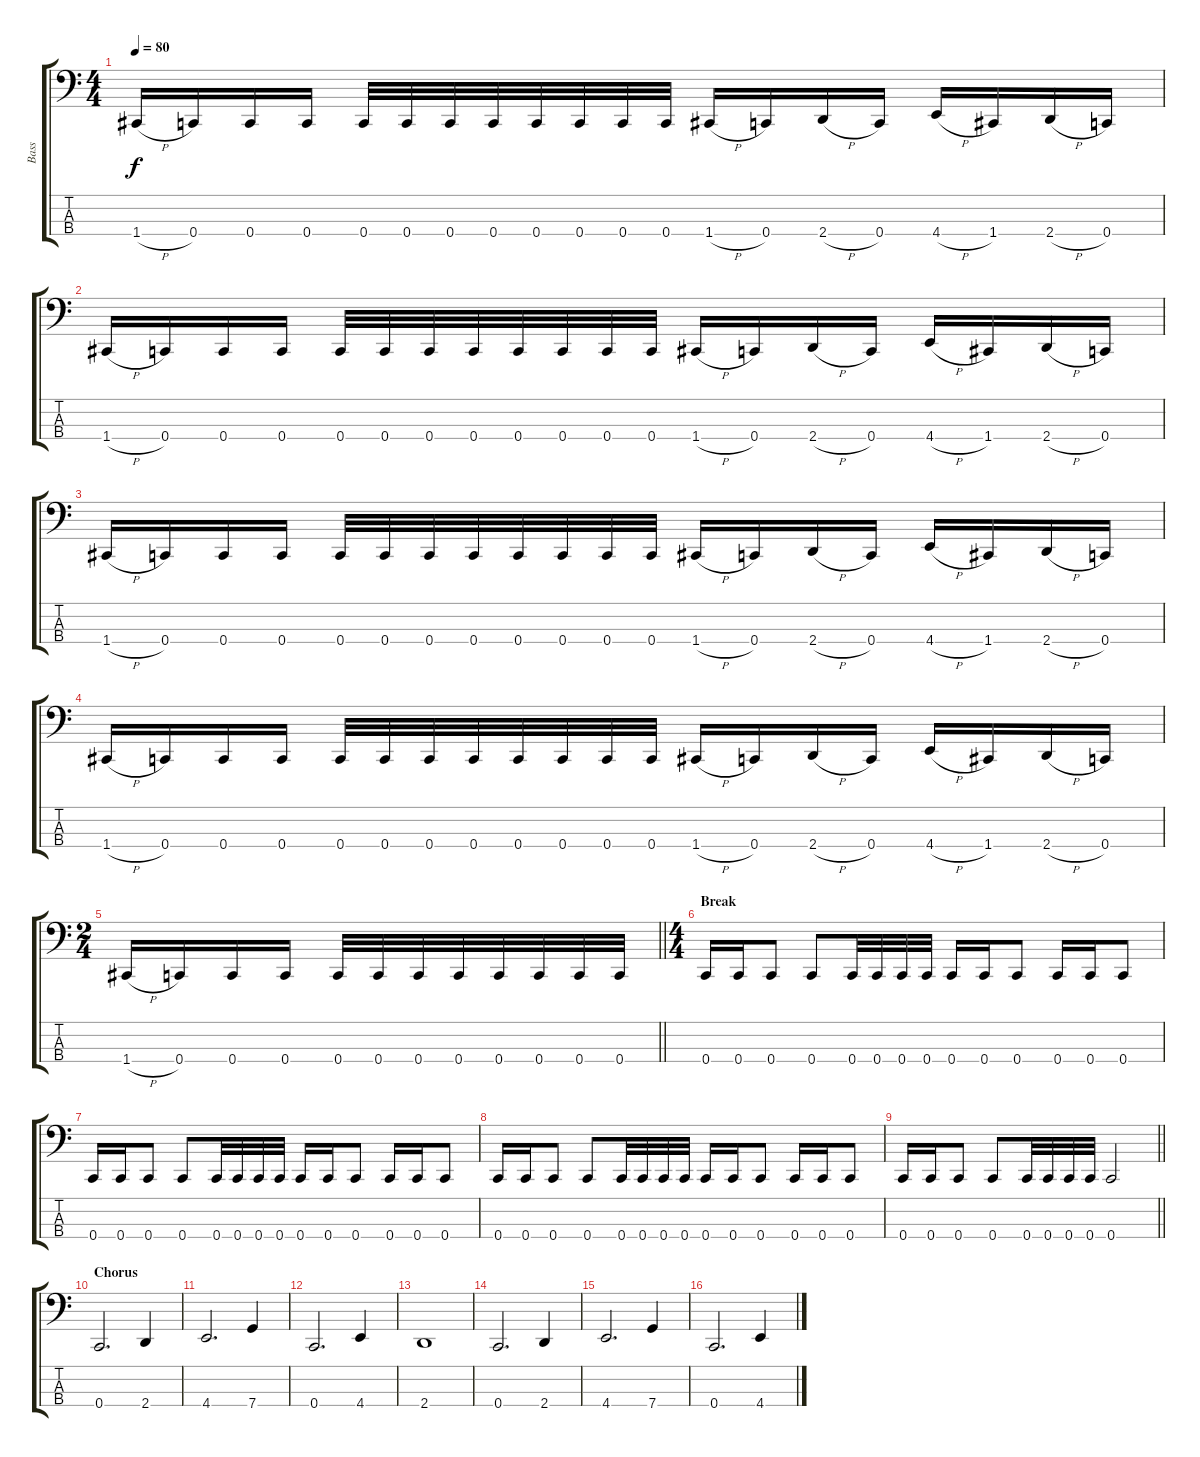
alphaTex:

\track ("Bass" "Bass") {instrument electricbasspick}
\staff {score tabs}
\tuning (F2 C2 G1 C1) {hide}
\ts (4 4)
\tempo 80
\clef f4
\ks c
1.4{h}.16{dy f} 0.4.16 0.4.16 0.4.16 0.4.32 0.4.32 0.4.32 0.4.32 0.4.32 0.4.32 0.4.32 0.4.32 1.4{h}.16 0.4.16 2.4{h}.16 0.4.16 4.4{h}.16 1.4.16 2.4{h}.16 0.4.16 |
1.4{h}.16 0.4.16 0.4.16 0.4.16 0.4.32 0.4.32 0.4.32 0.4.32 0.4.32 0.4.32 0.4.32 0.4.32 1.4{h}.16 0.4.16 2.4{h}.16 0.4.16 4.4{h}.16 1.4.16 2.4{h}.16 0.4.16 |
1.4{h}.16 0.4.16 0.4.16 0.4.16 0.4.32 0.4.32 0.4.32 0.4.32 0.4.32 0.4.32 0.4.32 0.4.32 1.4{h}.16 0.4.16 2.4{h}.16 0.4.16 4.4{h}.16 1.4.16 2.4{h}.16 0.4.16 |
1.4{h}.16 0.4.16 0.4.16 0.4.16 0.4.32 0.4.32 0.4.32 0.4.32 0.4.32 0.4.32 0.4.32 0.4.32 1.4{h}.16 0.4.16 2.4{h}.16 0.4.16 4.4{h}.16 1.4.16 2.4{h}.16 0.4.16 |
\ts (2 4)
\barLineRight lightlight
1.4{h}.16 0.4.16 0.4.16 0.4.16 0.4.32 0.4.32 0.4.32 0.4.32 0.4.32 0.4.32 0.4.32 0.4.32 |
\ts (4 4)
\section ("" "Break")
0.4.16 0.4.16 0.4.8 0.4.8 0.4.32 0.4.32 0.4.32 0.4.32 0.4.16 0.4.16 0.4.8 0.4.16 0.4.16 0.4.8 |
0.4.16 0.4.16 0.4.8 0.4.8 0.4.32 0.4.32 0.4.32 0.4.32 0.4.16 0.4.16 0.4.8 0.4.16 0.4.16 0.4.8 |
0.4.16 0.4.16 0.4.8 0.4.8 0.4.32 0.4.32 0.4.32 0.4.32 0.4.16 0.4.16 0.4.8 0.4.16 0.4.16 0.4.8 |
\barLineRight lightlight
0.4.16 0.4.16 0.4.8 0.4.8 0.4.32 0.4.32 0.4.32 0.4.32 0.4.2 |
\section ("" "Chorus")
0.4.2{d} 2.4.4 |
4.4.2{d} 7.4.4 |
0.4.2{d} 4.4.4 |
2.4.1 |
0.4.2{d} 2.4.4 |
4.4.2{d} 7.4.4 |
0.4.2{d} 4.4.4
